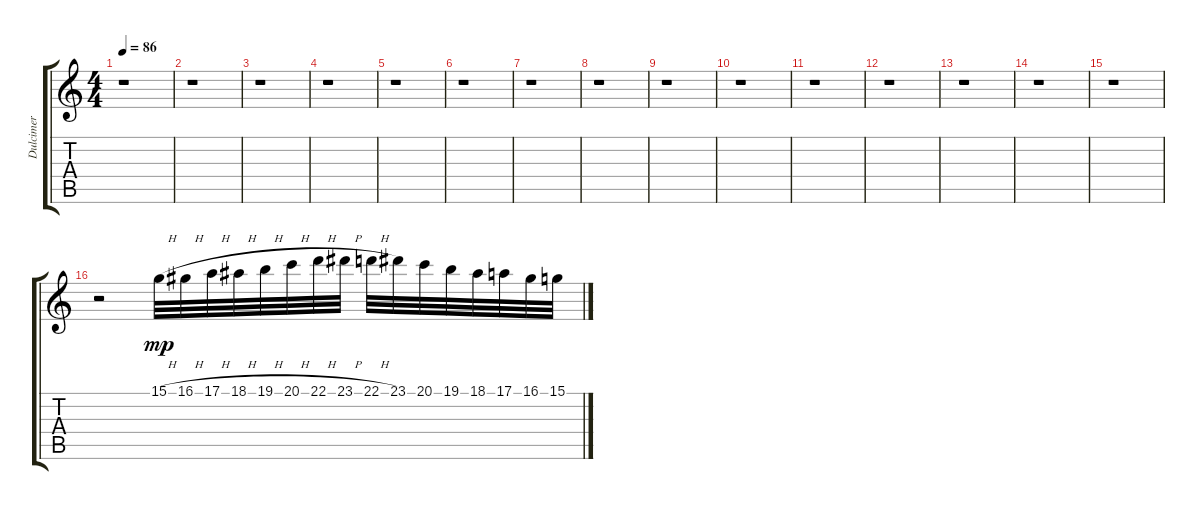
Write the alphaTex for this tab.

\track ("Dulcimer" "Dulcimer") {instrument dulcimer}
\staff {score tabs}
\tuning (E4 B3 G3 D3 A2 E2) {hide}
\ts (4 4)
\tempo 86
\clef g2
\ks c
r.1{dy mp instrument dulcimer} |
r.1 |
r.1 |
r.1 |
r.1 |
r.1 |
r.1 |
r.1 |
r.1 |
r.1 |
r.1 |
r.1 |
r.1 |
r.1 |
r.1 |
r.2 15.1{h}.32 16.1{h}.32 17.1{h}.32 18.1{h}.32 19.1{h}.32 20.1{h}.32 22.1{h}.32 23.1{h}.32 22.1{h}.32 23.1.32 20.1.32 19.1.32 18.1.32 17.1.32 16.1.32 15.1.32
